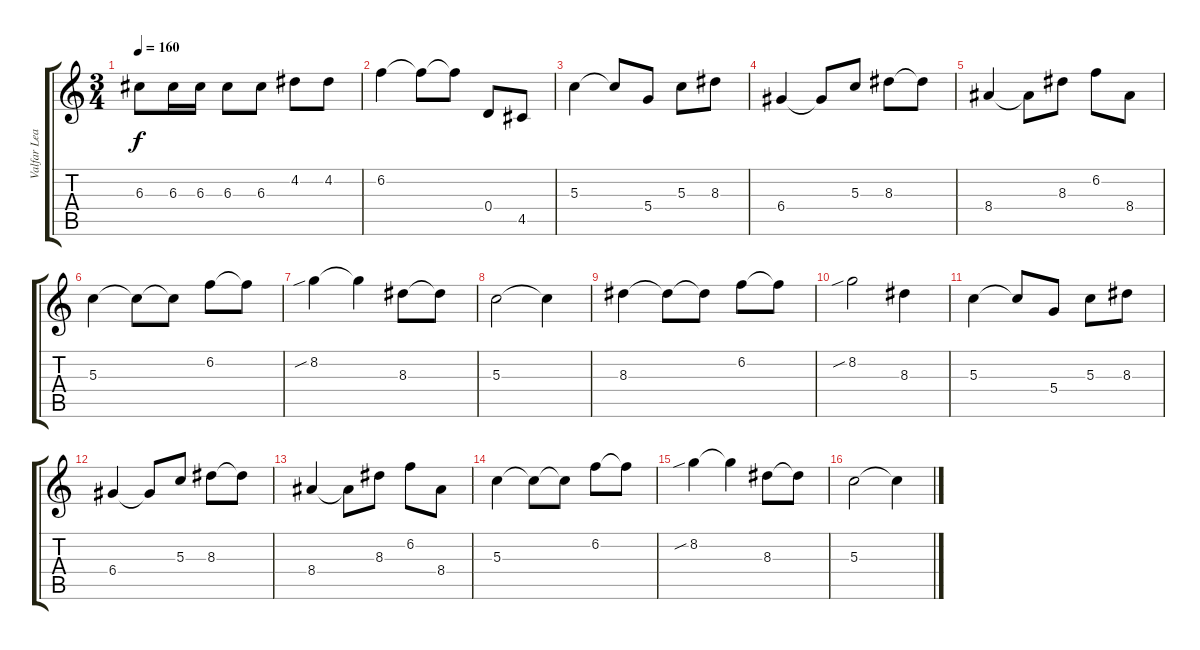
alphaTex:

\track ("Valfar Lead gitar" "Valfar Lea") {instrument overdrivenguitar}
\staff {score tabs}
\tuning (E4 B3 G3 D3 A2 E2) {hide}
\ts (3 4)
\tempo 160
\clef g2
\ks c
6.3.8{dy f} 6.3.16 6.3.16 6.3.8 6.3.8 4.2.8 4.2.8 |
6.2.4 6.2{t}.8 6.2{t}.8 0.4.8 4.5.8 |
5.3.4 5.3{t}.8 5.4.8 5.3.8 8.3.8 |
6.4.4 6.4{t}.8 5.3.8 8.3.8 8.3{t}.8 |
8.4.4 8.4{t}.8 8.3.8 6.2.8 8.4.8 |
5.3.4 5.3{t}.8 5.3{t}.8 6.2.8 6.2{t}.8 |
8.2{sib}.4 8.2{t}.4 8.3.8 8.3{t}.8 |
5.3.2 5.3{t}.4 |
8.3.4 8.3{t}.8 8.3{t}.8 6.2.8 6.2{t}.8 |
8.2{sib}.2 8.3.4 |
5.3.4 5.3{t}.8 5.4.8 5.3.8 8.3.8 |
6.4.4 6.4{t}.8 5.3.8 8.3.8 8.3{t}.8 |
8.4.4 8.4{t}.8 8.3.8 6.2.8 8.4.8 |
5.3.4 5.3{t}.8 5.3{t}.8 6.2.8 6.2{t}.8 |
8.2{sib}.4 8.2{t}.4 8.3.8 8.3{t}.8 |
5.3.2 5.3{t}.4
